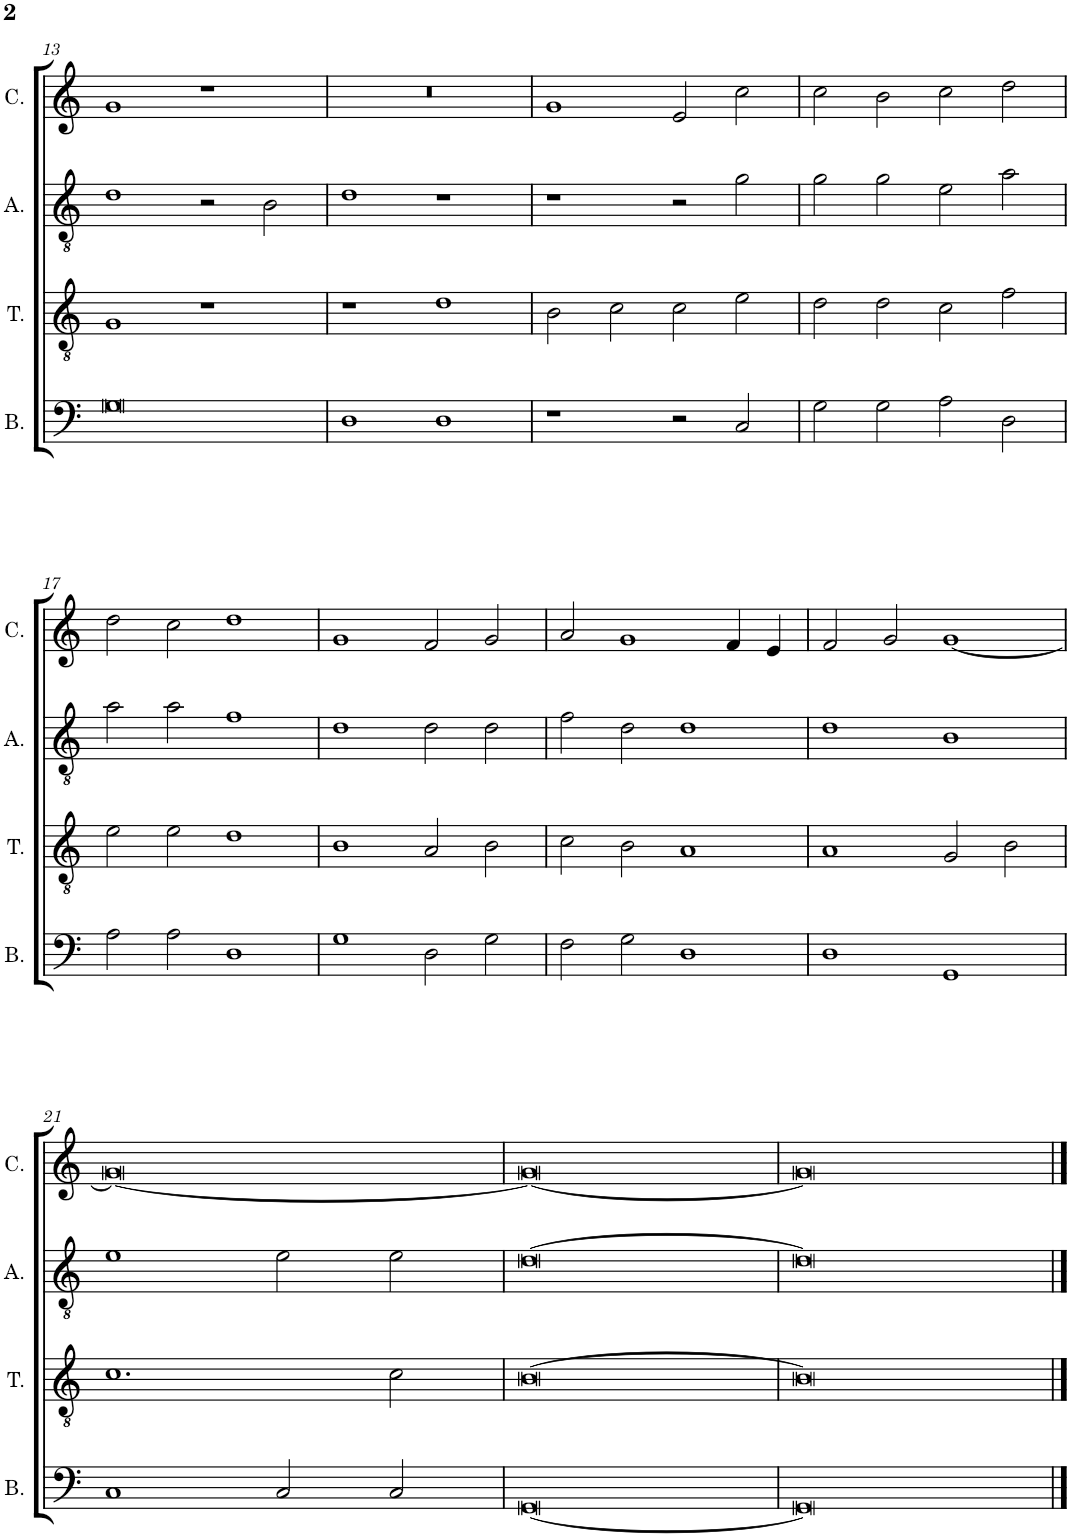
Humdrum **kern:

**kern	**kern	**kern	**kern
*part4	*part3	*part2	*part1
*staff4	*staff3	*staff2	*staff1
*I"Bassus	*I"Tenor	*I"Altus	*I"Cantus
*I'B.	*I'T.	*I'A.	*I'C.
!!LO:PB:g=z
*clefF4	*clefGv2	*clefGv2	*clefG2
*k[]	*k[]	*k[]	*k[]
*M2/1	*M2/1	*M2/1	*M2/1
=13	=13	=13	=13
0G	1G	1d	1g
.	1r	2r	1r
.	.	2B\	.
=14	=14	=14	=14
1D	1r	1d	0r
1D	1d	1r	.
=15	=15	=15	=15
1r	2B\	1r	1g
.	2c\	.	.
2r	2c\	2r	2e/
2C/	2e\	2g\	2cc\
=16	=16	=16	=16
2G\	2d\	2g\	2cc\
2G\	2d\	2g\	2b\
2A\	2c\	2e\	2cc\
2D\	2f\	2a\	2dd\
!!LO:LB:g=z
=17	=17	=17	=17
2A\	2e\	2a\	2dd\
2A\	2e\	2a\	2cc\
1D	1d	1f	1dd
=18	=18	=18	=18
1G	1B	1d	1g
2D\	2A/	2d\	2f/
2G\	2B\	2d\	2g/
=19	=19	=19	=19
2F\	2c\	2f\	2a/
2G\	2B\	2d\	1g
1D	1A	1d	.
.	.	.	4f/
.	.	.	4e/
=20	=20	=20	=20
1D	1A	1d	2f/
.	.	.	2g/
1GG	2G/	1B	[1g
.	2B\	.	.
!!LO:LB:g=z
=21	=21	=21	=21
1C	1.c	1e	0g_
2C/	.	2e\	.
2C/	2c\	2e\	.
=22	=22	=22	=22
[0GG	[0B	[0d	0g_
=23	=23	=23	=23
0GG]	0B]	0d]	0g]
==	==	==	==
*-	*-	*-	*-
